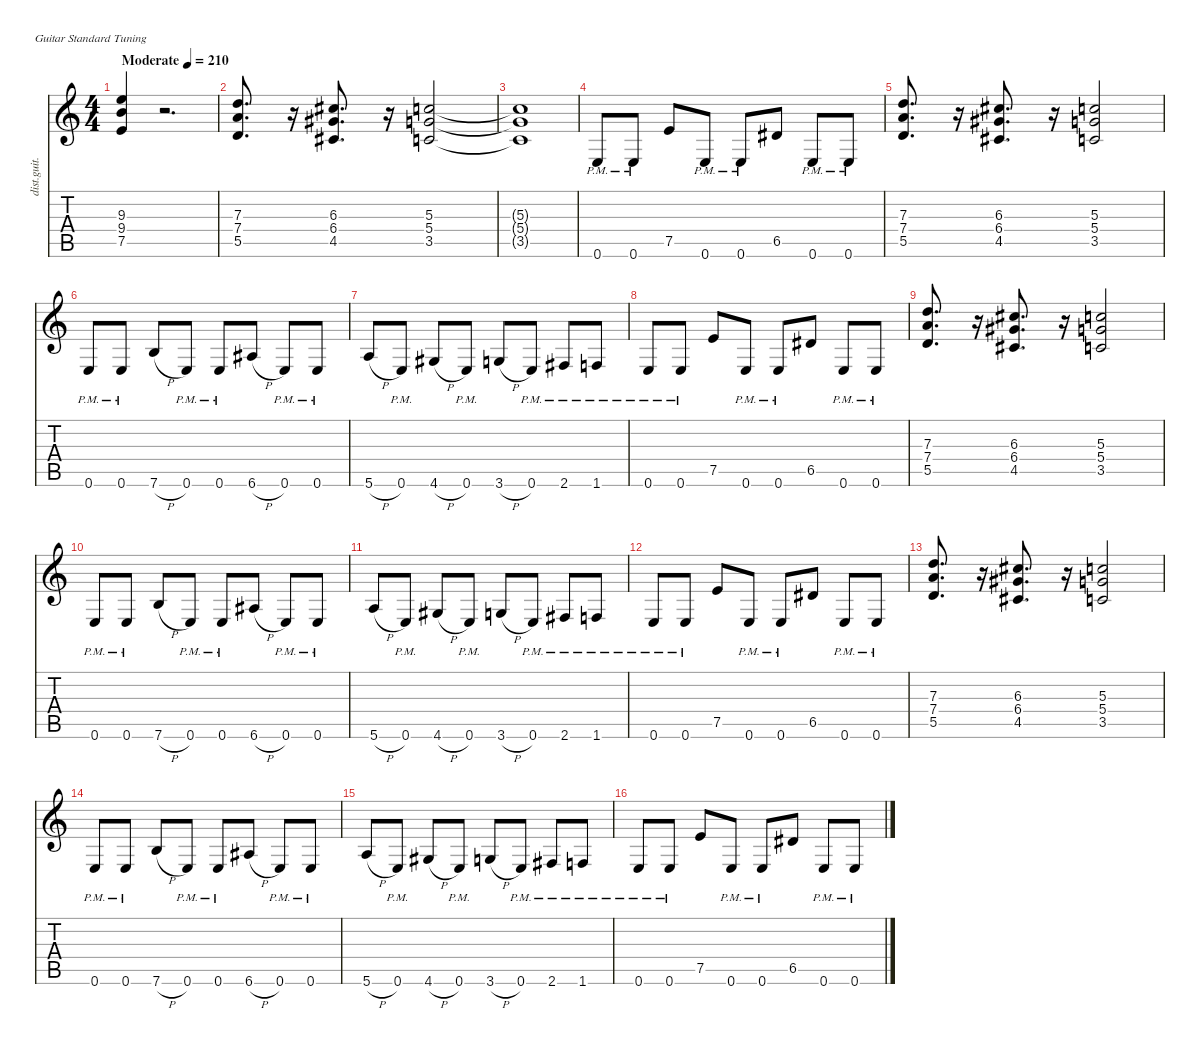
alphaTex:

\defaultSystemsLayout 4
\hideDynamics
\bracketExtendMode nobrackets
\otherSystemsTrackNameOrientation horizontal
\track ("James Hetfield" "dist.guit.") {instrument distortionguitar}
\staff {score tabs}
\tuning (E4 B3 G3 D3 A2 E2)
\ts (4 4)
\beaming (8 2 2 2 2)
\tempo (210 "Moderate")
\clef g2
\ks c
(9.3 9.4 7.5).4{dy f instrument distortionguitar} r.2{d} |
(7.3 7.4 5.5).8{d dy fff} r.16 (6.3{acc #} 6.4{acc #} 4.5{acc #}).8{d} r.16 (5.3 5.4 3.5).2 |
(5.3{t} 5.4{t} 3.5{t}).1{dy f} |
0.6{pm}.8{dy fff} 0.6{pm}.8 7.5.8 0.6{pm}.8 0.6{pm}.8 6.5{acc #}.8 0.6{pm}.8 0.6{pm}.8 |
(7.3 7.4 5.5).8{d} r.16 (6.3{acc #} 6.4{acc #} 4.5{acc #}).8{d} r.16 (5.3 5.4 3.5).2 |
0.6{pm}.8 0.6{pm}.8 7.6{h}.8 0.6{pm}.8 0.6{pm}.8 6.6{h acc #}.8 0.6{pm}.8 0.6{pm}.8 |
5.6{h}.8 0.6{pm}.8 4.6{h acc #}.8 0.6{pm}.8 3.6{h}.8 0.6{pm}.8 2.6{pm acc #}.8 1.6{pm}.8 |
0.6{pm}.8 0.6{pm}.8 7.5.8 0.6{pm}.8 0.6{pm}.8 6.5{acc #}.8 0.6{pm}.8 0.6{pm}.8 |
(7.3 7.4 5.5).8{d} r.16 (6.3{acc #} 6.4{acc #} 4.5{acc #}).8{d} r.16 (5.3 5.4 3.5).2 |
0.6{pm}.8 0.6{pm}.8 7.6{h}.8 0.6{pm}.8 0.6{pm}.8 6.6{h acc #}.8 0.6{pm}.8 0.6{pm}.8 |
5.6{h}.8 0.6{pm}.8 4.6{h acc #}.8 0.6{pm}.8 3.6{h}.8 0.6{pm}.8 2.6{pm acc #}.8 1.6{pm}.8 |
0.6{pm}.8 0.6{pm}.8 7.5.8 0.6{pm}.8 0.6{pm}.8 6.5{acc #}.8 0.6{pm}.8 0.6{pm}.8 |
(7.3 7.4 5.5).8{d} r.16 (6.3{acc #} 6.4{acc #} 4.5{acc #}).8{d} r.16 (5.3 5.4 3.5).2 |
0.6{pm}.8 0.6{pm}.8 7.6{h}.8 0.6{pm}.8 0.6{pm}.8 6.6{h acc #}.8 0.6{pm}.8 0.6{pm}.8 |
5.6{h}.8 0.6{pm}.8 4.6{h acc #}.8 0.6{pm}.8 3.6{h}.8 0.6{pm}.8 2.6{pm acc #}.8 1.6{pm}.8 |
0.6{pm}.8 0.6{pm}.8 7.5.8 0.6{pm}.8 0.6{pm}.8 6.5{acc #}.8 0.6{pm}.8 0.6{pm}.8
